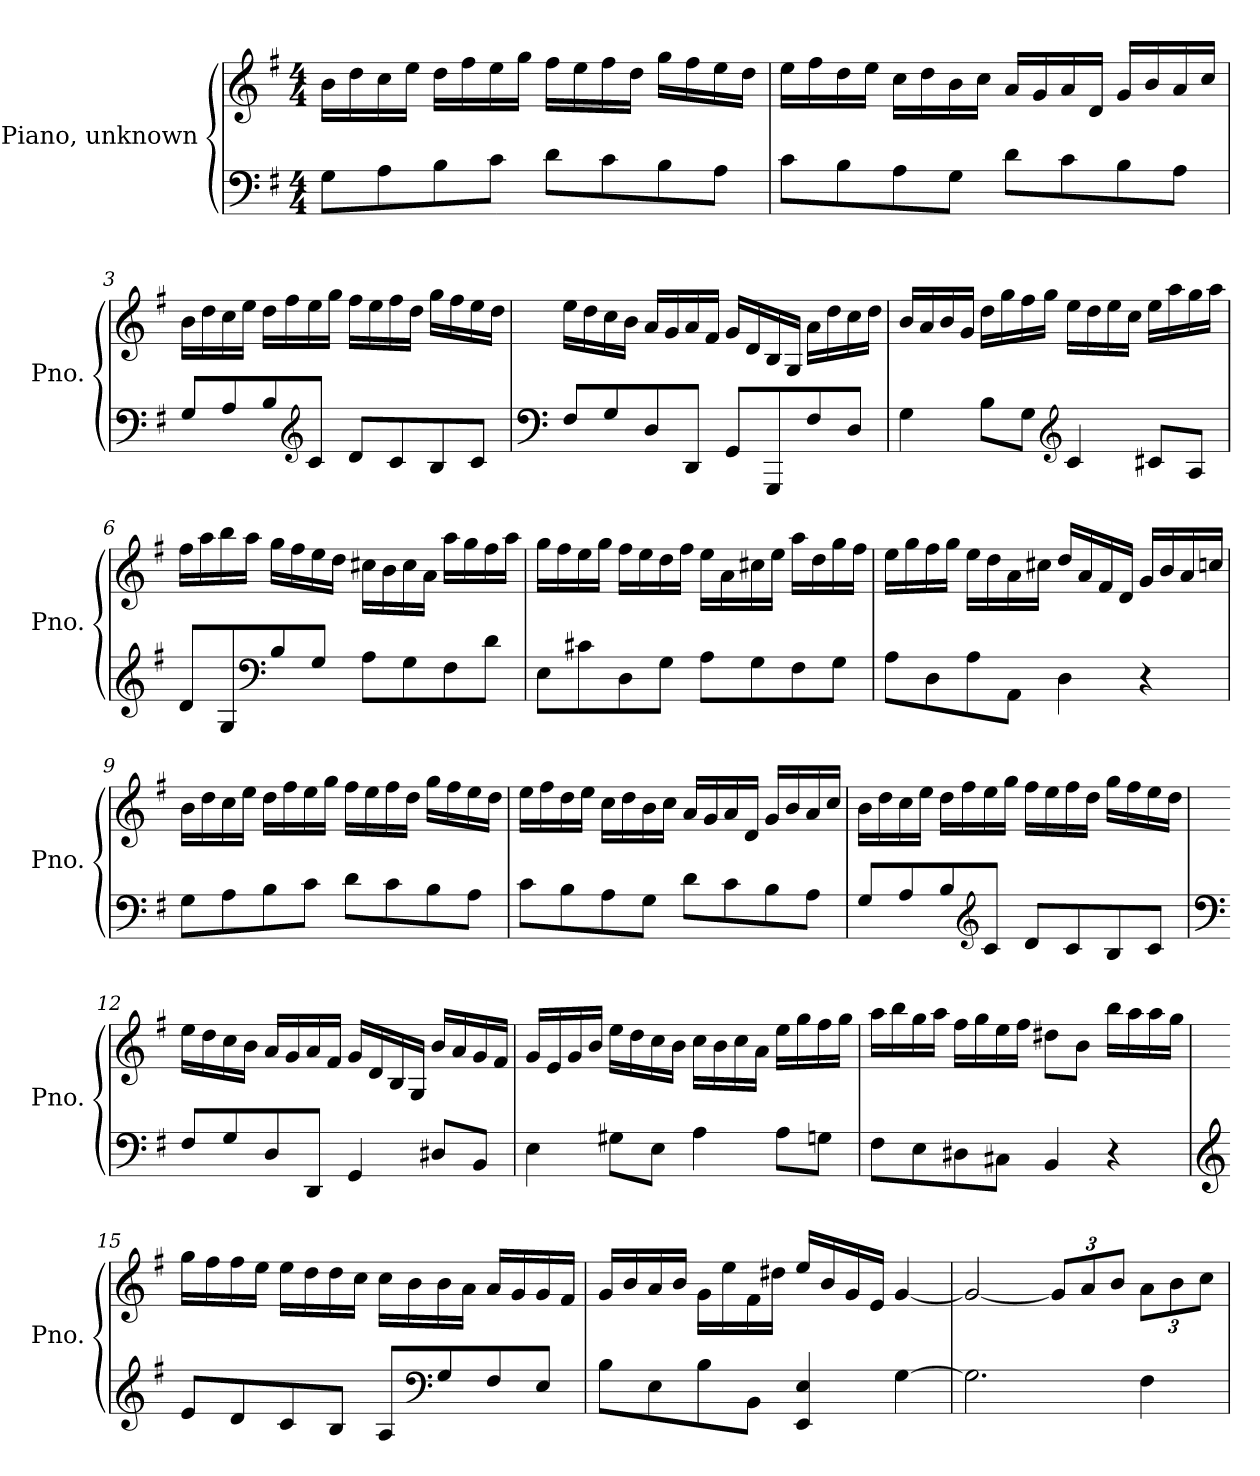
**kern	**kern
*part1	*part1
*staff2	*staff1
*I"Piano, unknown	*
*I'Pno.	*
*clefF4	*clefG2
*k[f#]	*k[f#]
*M4/4	*M4/4
*MM120	*MM120
=1	=1
8G\L	16b\LL
.	16dd\
8A\	16cc\
.	16ee\JJ
8B\	16dd\LL
.	16ff#\
8c\J	16ee\
.	16gg\JJ
8d\L	16ff#\LL
.	16ee\
8c\	16ff#\
.	16dd\JJ
8B\	16gg\LL
.	16ff#\
8A\J	16ee\
.	16dd\JJ
=2	=2
8c\L	16ee\LL
.	16ff#\
8B\	16dd\
.	16ee\JJ
8A\	16cc\LL
.	16dd\
8G\J	16b\
.	16cc\JJ
8d\L	16a/LL
.	16g/
8c\	16a/
.	16d/JJ
8B\	16g/LL
.	16b/
8A\J	16a/
.	16cc/JJ
!!LO:LB:g=z
=3	=3
8G/L	16b\LL
.	16dd\
8A/	16cc\
.	16ee\JJ
8B/	16dd\LL
.	16ff#\
*clefG2	*
8c/J	16ee\
.	16gg\JJ
8d/L	16ff#\LL
.	16ee\
8c/	16ff#\
.	16dd\JJ
8B/	16gg\LL
.	16ff#\
8c/J	16ee\
.	16dd\JJ
=4	=4
*clefF4	*
8F#/L	16ee\LL
.	16dd\
8G/	16cc\
.	16b\JJ
8D/	16a/LL
.	16g/
8DD/J	16a/
.	16f#/JJ
8GG/L	16g/LL
.	16d/
8GGG/	16B/
.	16G/JJ
8F#/	16a\LL
.	16dd\
8D/J	16cc\
.	16dd\JJ
!!LO:LB:g=z
=5	=5
4G\	16b/LL
.	16a/
.	16b/
.	16g/JJ
8B\L	16dd\LL
.	16gg\
8G\J	16ff#\
.	16gg\JJ
*clefG2	*
4c/	16ee\LL
.	16dd\
.	16ee\
.	16cc\JJ
8c#X/L	16ee\LL
.	16aa\
8A/J	16gg\
.	16aa\JJ
=6	=6
8d/L	16ff#\LL
.	16aa\
8G/	16bb\
.	16aa\JJ
*clefF4	*
8B/	16gg\LL
.	16ff#\
8G/J	16ee\
.	16dd\JJ
8A\L	16cc#X\LL
.	16b\
8G\	16cc#\
.	16a\JJ
8F#\	16aa\LL
.	16gg\
8d\J	16ff#\
.	16aa\JJ
!!LO:LB:g=z
=7	=7
8E\L	16gg\LL
.	16ff#\
8c#X\	16ee\
.	16gg\JJ
8D\	16ff#\LL
.	16ee\
8G\J	16dd\
.	16ff#\JJ
8A\L	16ee\LL
.	16a\
8G\	16cc#X\
.	16ee\JJ
8F#\	16aa\LL
.	16dd\
8G\J	16gg\
.	16ff#\JJ
=8	=8
8A\L	16ee\LL
.	16gg\
8D\	16ff#\
.	16gg\JJ
8A\	16ee\LL
.	16dd\
8AA\J	16a\
.	16cc#X\JJ
4D\	16dd/LL
.	16a/
.	16f#/
.	16d/JJ
4r	16g/LL
.	16b/
.	16a/
.	16ccn/JJ
!!LO:LB:g=z
=9	=9
8G\L	16b\LL
.	16dd\
8A\	16cc\
.	16ee\JJ
8B\	16dd\LL
.	16ff#\
8c\J	16ee\
.	16gg\JJ
8d\L	16ff#\LL
.	16ee\
8c\	16ff#\
.	16dd\JJ
8B\	16gg\LL
.	16ff#\
8A\J	16ee\
.	16dd\JJ
=10	=10
8c\L	16ee\LL
.	16ff#\
8B\	16dd\
.	16ee\JJ
8A\	16cc\LL
.	16dd\
8G\J	16b\
.	16cc\JJ
8d\L	16a/LL
.	16g/
8c\	16a/
.	16d/JJ
8B\	16g/LL
.	16b/
8A\J	16a/
.	16cc/JJ
!!LO:LB:g=z
=11	=11
8G/L	16b\LL
.	16dd\
8A/	16cc\
.	16ee\JJ
8B/	16dd\LL
.	16ff#\
*clefG2	*
8c/J	16ee\
.	16gg\JJ
8d/L	16ff#\LL
.	16ee\
8c/	16ff#\
.	16dd\JJ
8B/	16gg\LL
.	16ff#\
8c/J	16ee\
.	16dd\JJ
=12	=12
*clefF4	*
8F#/L	16ee\LL
.	16dd\
8G/	16cc\
.	16b\JJ
8D/	16a/LL
.	16g/
8DD/J	16a/
.	16f#/JJ
4GG/	16g/LL
.	16d/
.	16B/
.	16G/JJ
8D#X/L	16b/LL
.	16a/
8BB/J	16g/
.	16f#/JJ
!!LO:PB:g=z
=13	=13
4E\	16g/LL
.	16e/
.	16g/
.	16b/JJ
8G#X\L	16ee\LL
.	16dd\
8E\J	16cc\
.	16b\JJ
4A\	16cc\LL
.	16b\
.	16cc\
.	16a\JJ
8A\L	16ee\LL
.	16gg\
8Gn\J	16ff#\
.	16gg\JJ
=14	=14
8F#\L	16aa\LL
.	16bb\
8E\	16gg\
.	16aa\JJ
8D#X\	16ff#\LL
.	16gg\
8C#X\J	16ee\
.	16ff#\JJ
4BB/	8dd#X\L
.	8b\J
4r	16bb\LL
.	16aa\
.	16aa\
.	16gg\JJ
!!LO:LB:g=z
=15	=15
*clefG2	*
8e/L	16gg\LL
.	16ff#\
8d/	16ff#\
.	16ee\JJ
8c/	16ee\LL
.	16dd\
8B/J	16dd\
.	16cc\JJ
8A/L	16cc\LL
.	16b\
*clefF4	*
8G/	16b\
.	16a\JJ
8F#/	16a/LL
.	16g/
8E/J	16g/
.	16f#/JJ
=16	=16
8B\L	16g/LL
.	16b/
8E\	16a/
.	16b/JJ
8B\	16g\LL
.	16ee\
8BB\J	16f#\
.	16dd#X\JJ
4EE/ 4E/	16ee/LL
.	16b/
.	16g/
.	16e/JJ
[4G\	[4g/
=17	=17
2.G\]	2g/_
*	*Xbrackettup
.	12g/L]
.	12a/
.	12b/J
4F#\	12a\L
.	12b\
.	12cc\J
=	=
*-	*-
